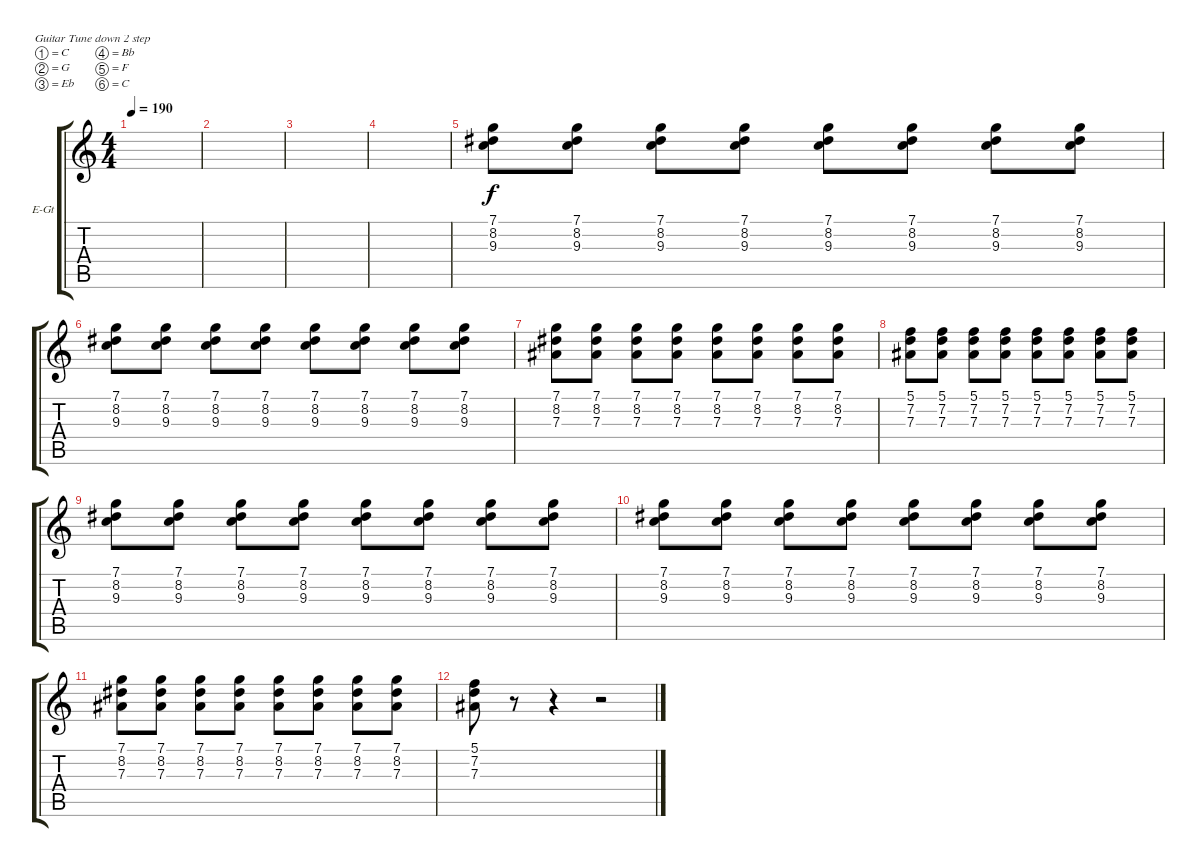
\bracketExtendMode groupsimilarinstruments
\firstSystemTrackNameOrientation horizontal
\otherSystemsTrackNameOrientation horizontal
\track ("Electric Guitar 1" "E-Gt") {instrument distortionguitar}
\staff {score tabs}
\tuning (C4 G3 Eb3 Bb2 F2 C2)
\ts (4 4)
\tempo 190
\clef g2
\ks c
|
|
|
|
(8.2 9.3 7.1).8 (9.3 8.2 7.1).8 (9.3 8.2 7.1).8 (9.3 8.2 7.1).8 (9.3 8.2 7.1).8 (9.3 8.2 7.1).8 (9.3 8.2 7.1).8 (9.3 8.2 7.1).8 |
(8.2 9.3 7.1).8 (9.3 8.2 7.1).8 (9.3 8.2 7.1).8 (9.3 8.2 7.1).8 (9.3 8.2 7.1).8 (9.3 8.2 7.1).8 (9.3 8.2 7.1).8 (9.3 8.2 7.1).8 |
(8.2 7.3 7.1).8 (7.3 8.2 7.1).8 (7.3 8.2 7.1).8 (7.3 8.2 7.1).8 (7.3 8.2 7.1).8 (7.3 8.2 7.1).8 (7.3 8.2 7.1).8 (7.3 8.2 7.1).8 |
(7.3 7.2 5.1).8 (7.3 7.2 5.1).8 (7.3 7.2 5.1).8 (7.3 7.2 5.1).8 (7.3 7.2 5.1).8 (7.3 7.2 5.1).8 (7.3 7.2 5.1).8 (7.3 7.2 5.1).8 |
(8.2 9.3 7.1).8 (9.3 8.2 7.1).8 (9.3 8.2 7.1).8 (9.3 8.2 7.1).8 (9.3 8.2 7.1).8 (9.3 8.2 7.1).8 (9.3 8.2 7.1).8 (9.3 8.2 7.1).8 |
(8.2 9.3 7.1).8 (9.3 8.2 7.1).8 (9.3 8.2 7.1).8 (9.3 8.2 7.1).8 (9.3 8.2 7.1).8 (9.3 8.2 7.1).8 (9.3 8.2 7.1).8 (9.3 8.2 7.1).8 |
(8.2 7.3 7.1).8 (7.3 8.2 7.1).8 (7.3 8.2 7.1).8 (7.3 8.2 7.1).8 (7.3 8.2 7.1).8 (7.3 8.2 7.1).8 (7.3 8.2 7.1).8 (7.3 8.2 7.1).8 |
(7.3 7.2 5.1).8 r.8 r.4 r.2
